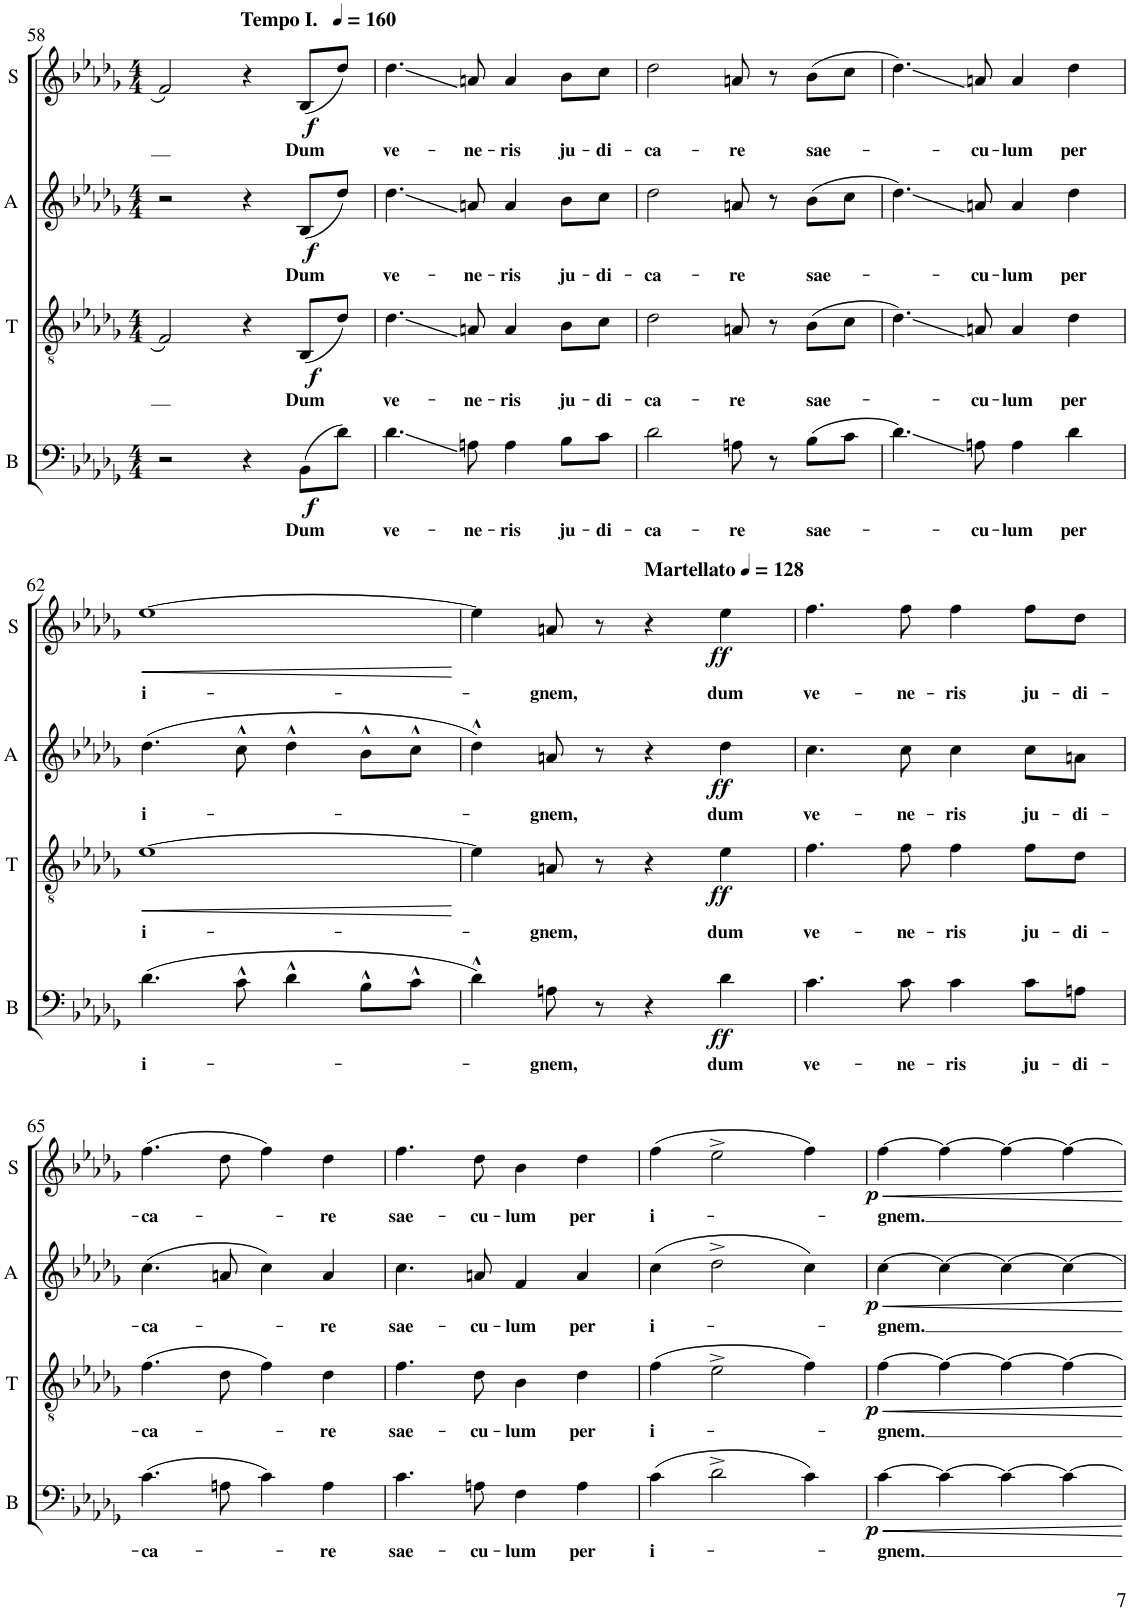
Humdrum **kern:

**kern	**text	**dynam	**kern	**text	**dynam	**kern	**text	**dynam	**kern	**text	**dynam
*part4	*part4	*part4	*part3	*part3	*part3	*part2	*part2	*part2	*part1	*part1	*part1
*staff4	*staff4	*staff4	*staff3	*staff3	*staff3	*staff2	*staff2	*staff2	*staff1	*staff1	*staff1
*I"B	*	*	*I"T	*	*	*I"A	*	*	*I"S	*	*
*I'B	*	*	*I'T	*	*	*I'A	*	*	*I'S	*	*
!!LO:PB:g=z
*clefF4	*	*	*clefGv2	*	*	*clefG2	*	*	*clefG2	*	*
*k[b-e-a-d-g-]	*	*	*k[b-e-a-d-g-]	*	*	*k[b-e-a-d-g-]	*	*	*k[b-e-a-d-g-]	*	*
*M4/4	*	*	*M4/4	*	*	*M4/4	*	*	*M4/4	*	*
=58	=58	=58	=58	=58	=58	=58	=58	=58	=58	=58	=58
2r	.	.	2F/	.	.	2r	.	.	2f/	.	.
4r	.	.	4r	.	.	4r	.	.	4r	.	.
*	*	*	*	*	*	*	*	*	*MM160	*	*
!	!	!	!	!	!	!	!	!	!LO:TX:a:B:t=Tempo I.	!	!
!	!LO:LY:b	!LO:DY:b	!	!LO:LY:b	!LO:DY:b	!	!LO:LY:b	!LO:DY:b	!	!LO:LY:b	!LO:DY:b
(8BB-\L	Dum	f	(8BB-/L	Dum	f	(8B-/L	Dum	f	(8B-/L	Dum	f
8d-\J)	.	.	8d-/J)	.	.	8dd-/J)	.	.	8dd-/J)	.	.
=59	=59	=59	=59	=59	=59	=59	=59	=59	=59	=59	=59
!	!LO:LY:b	!	!	!LO:LY:b	!	!	!LO:LY:b	!	!	!LO:LY:b	!
4.d-\	ve-	.	4.d-\	ve-	.	4.dd-\	ve-	.	4.dd-\	ve-	.
!	!LO:LY:b	!	!	!LO:LY:b	!	!	!LO:LY:b	!	!	!LO:LY:b	!
8An\	-ne-	.	8An/	-ne-	.	8an/	-ne-	.	8an/	-ne-	.
!	!LO:LY:b	!	!	!LO:LY:b	!	!	!LO:LY:b	!	!	!LO:LY:b	!
4A\	-ris	.	4A/	-ris	.	4a/	-ris	.	4a/	-ris	.
!	!LO:LY:b	!	!	!LO:LY:b	!	!	!LO:LY:b	!	!	!LO:LY:b	!
8B-\L	ju-	.	8B-\L	ju-	.	8b-\L	ju-	.	8b-\L	ju-	.
!	!LO:LY:b	!	!	!LO:LY:b	!	!	!LO:LY:b	!	!	!LO:LY:b	!
8c\J	-di-	.	8c\J	-di-	.	8cc\J	-di-	.	8cc\J	-di-	.
=60	=60	=60	=60	=60	=60	=60	=60	=60	=60	=60	=60
!	!LO:LY:b	!	!	!LO:LY:b	!	!	!LO:LY:b	!	!	!LO:LY:b	!
2d-\	-ca-	.	2d-\	-ca-	.	2dd-\	-ca-	.	2dd-\	-ca-	.
!	!LO:LY:b	!	!	!LO:LY:b	!	!	!LO:LY:b	!	!	!LO:LY:b	!
8An\	-re	.	8An/	-re	.	8an/	-re	.	8an/	-re	.
8r	.	.	8r	.	.	8r	.	.	8r	.	.
!	!LO:LY:b	!	!	!LO:LY:b	!	!	!LO:LY:b	!	!	!LO:LY:b	!
(8B-\L	sae-	.	(8B-\L	sae-	.	(8b-\L	sae-	.	(8b-\L	sae-	.
8c\J	.	.	8c\J	.	.	8cc\J	.	.	8cc\J	.	.
=61	=61	=61	=61	=61	=61	=61	=61	=61	=61	=61	=61
4.d-\)	.	.	4.d-\)	.	.	4.dd-\)	.	.	4.dd-\)	.	.
!	!LO:LY:b	!	!	!LO:LY:b	!	!	!LO:LY:b	!	!	!LO:LY:b	!
8An\	-cu-	.	8An/	-cu-	.	8an/	-cu-	.	8an/	-cu-	.
!	!LO:LY:b	!	!	!LO:LY:b	!	!	!LO:LY:b	!	!	!LO:LY:b	!
4A\	-lum	.	4A/	-lum	.	4a/	-lum	.	4a/	-lum	.
!	!LO:LY:b	!	!	!LO:LY:b	!	!	!LO:LY:b	!	!	!LO:LY:b	!
4d-\	per	.	4d-\	per	.	4dd-\	per	.	4dd-\	per	.
!!LO:LB:g=z
=62	=62	=62	=62	=62	=62	=62	=62	=62	=62	=62	=62
*	*	*	*	*	*	*	*	*	*k[b-e-a-d-g-]	*	*
!	!LO:LY:b	!	!	!LO:LY:b	!LO:HP:b	!	!LO:LY:b	!	!	!LO:LY:b	!LO:HP:b
(4.d-\	i-	.	[1e-	i-	<	(4.dd-\	i-	.	[1ee-	i-	<
8c^^\	.	.	.	.	.	8cc^^\	.	.	.	.	.
4d-^^\	.	.	.	.	.	4dd-^^\	.	.	.	.	.
8B-^^\L	.	.	.	.	.	8b-^^\L	.	.	.	.	.
8c^^\J	.	.	.	.	.	8cc^^\J	.	.	.	.	.
.	.	.	.	.	[	.	.	.	.	.	[
=63	=63	=63	=63	=63	=63	=63	=63	=63	=63	=63	=63
4d-^^\)	.	.	4e-\]	.	.	4dd-^^\)	.	.	4ee-\]	.	.
!	!LO:LY:b	!	!	!LO:LY:b	!	!	!LO:LY:b	!	!	!LO:LY:b	!
8An\	-gnem,	.	8An/	-gnem,	.	8an/	-gnem,	.	8an/	-gnem,	.
8r	.	.	8r	.	.	8r	.	.	8r	.	.
4r	.	.	4r	.	.	4r	.	.	4r	.	.
*	*	*	*	*	*	*	*	*	*MM128	*	*
!	!	!	!	!	!	!	!	!	!LO:TX:a:B:t=Martellato	!	!
!	!LO:LY:b	!LO:DY:b	!	!LO:LY:b	!LO:DY:b	!	!LO:LY:b	!LO:DY:b	!	!LO:LY:b	!LO:DY:b
4d-\	dum	ff	4e-\	dum	ff	4dd-\	dum	ff	4ee-\	dum	ff
=64	=64	=64	=64	=64	=64	=64	=64	=64	=64	=64	=64
!	!LO:LY:b	!	!	!LO:LY:b	!	!	!LO:LY:b	!	!	!LO:LY:b	!
4.c\	ve-	.	4.f\	ve-	.	4.cc\	ve-	.	4.ff\	ve-	.
!	!LO:LY:b	!	!	!LO:LY:b	!	!	!LO:LY:b	!	!	!LO:LY:b	!
8c\	-ne-	.	8f\	-ne-	.	8cc\	-ne-	.	8ff\	-ne-	.
!	!LO:LY:b	!	!	!LO:LY:b	!	!	!LO:LY:b	!	!	!LO:LY:b	!
4c\	-ris	.	4f\	-ris	.	4cc\	-ris	.	4ff\	-ris	.
!	!LO:LY:b	!	!	!LO:LY:b	!	!	!LO:LY:b	!	!	!LO:LY:b	!
8c\L	ju-	.	8f\L	ju-	.	8cc\L	ju-	.	8ff\L	ju-	.
!	!LO:LY:b	!	!	!LO:LY:b	!	!	!LO:LY:b	!	!	!LO:LY:b	!
8An\J	-di-	.	8d-\J	-di-	.	8an\J	-di-	.	8dd-\J	-di-	.
!!LO:LB:g=z
=65	=65	=65	=65	=65	=65	=65	=65	=65	=65	=65	=65
!	!LO:LY:b	!	!	!LO:LY:b	!	!	!LO:LY:b	!	!	!LO:LY:b	!
(4.c\	-ca-	.	(4.f\	-ca-	.	(4.cc\	-ca-	.	(4.ff\	-ca-	.
8An\	.	.	8d-\	.	.	8an/	.	.	8dd-\	.	.
4c\)	.	.	4f\)	.	.	4cc\)	.	.	4ff\)	.	.
!	!LO:LY:b	!	!	!LO:LY:b	!	!	!LO:LY:b	!	!	!LO:LY:b	!
4A\	-re	.	4d-\	-re	.	4a/	-re	.	4dd-\	-re	.
=66	=66	=66	=66	=66	=66	=66	=66	=66	=66	=66	=66
!	!LO:LY:b	!	!	!LO:LY:b	!	!	!LO:LY:b	!	!	!LO:LY:b	!
4.c\	sae-	.	4.f\	sae-	.	4.cc\	sae-	.	4.ff\	sae-	.
!	!LO:LY:b	!	!	!LO:LY:b	!	!	!LO:LY:b	!	!	!LO:LY:b	!
8An\	-cu-	.	8d-\	-cu-	.	8an/	-cu-	.	8dd-\	-cu-	.
!	!LO:LY:b	!	!	!LO:LY:b	!	!	!LO:LY:b	!	!	!LO:LY:b	!
4F\	-lum	.	4B-\	-lum	.	4f/	-lum	.	4b-\	-lum	.
!	!LO:LY:b	!	!	!LO:LY:b	!	!	!LO:LY:b	!	!	!LO:LY:b	!
4A\	per	.	4d-\	per	.	4a/	per	.	4dd-\	per	.
=67	=67	=67	=67	=67	=67	=67	=67	=67	=67	=67	=67
!	!LO:LY:b	!	!	!LO:LY:b	!	!	!LO:LY:b	!	!	!LO:LY:b	!
(4c\	i-	.	(4f\	i-	.	(4cc\	i-	.	(4ff\	i-	.
2d-^\	.	.	2e-^\	.	.	2dd-^\	.	.	2ee-^\	.	.
4c\)	.	.	4f\)	.	.	4cc\)	.	.	4ff\)	.	.
=68	=68	=68	=68	=68	=68	=68	=68	=68	=68	=68	=68
!	!LO:LY:b	!LO:DY:b	!	!LO:LY:b	!LO:DY:b	!	!LO:LY:b	!LO:DY:b	!	!LO:LY:b	!LO:DY:b
[4c\	-gnem.	p	[4f\	-gnem.	p	[4cc\	-gnem.	p	[4ff\	-gnem.	p
4c\_	.	.	4f\_	.	.	4cc\_	.	.	4ff\_	.	.
4c\_	.	.	4f\_	.	.	4cc\_	.	.	4ff\_	.	.
4c\_	.	.	4f\_	.	.	4cc\_	.	.	4ff\_	.	.
=	=	=	=	=	=	=	=	=	=	=	=
*-	*-	*-	*-	*-	*-	*-	*-	*-	*-	*-	*-
